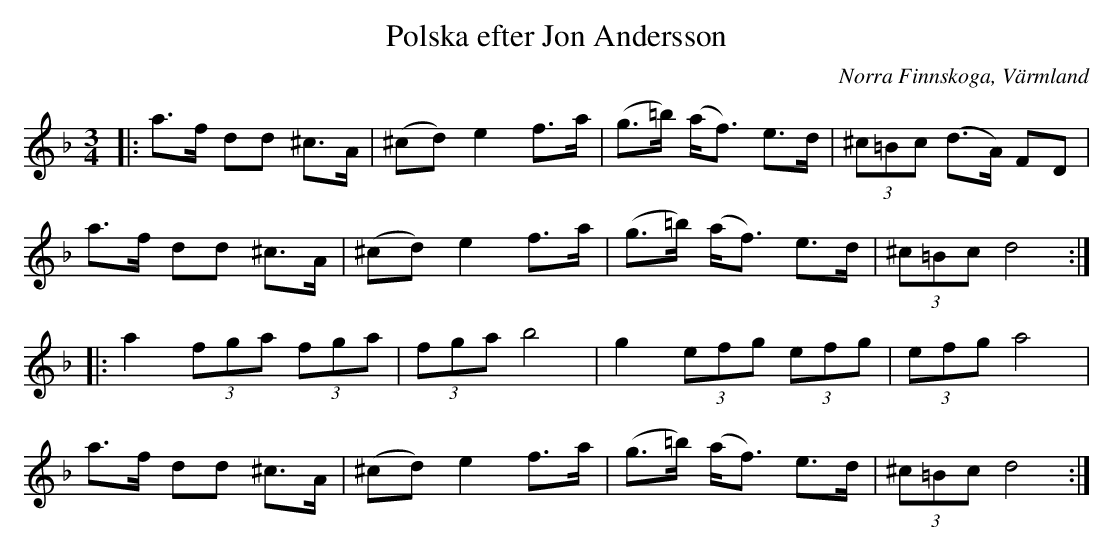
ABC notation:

X:1
T:Polska efter Jon Andersson
O:Norra Finnskoga, Värmland
M:3/4
L:1/8
K:Dm
|:a3/2f/2 dd ^c3/2A/2|(^cd) e2 f3/2a/2|(g3/2=b/2) (a/2f3/2) e3/2d/2|(3^c=Bc (d3/2A/2) FD|
a3/2f/2 dd ^c3/2A/2|(^cd) e2 f3/2a/2|(g3/2=b/2) (a/2f3/2) e3/2d/2|(3^c=Bc d4:|
|:a2 (3fga (3fga|(3fga b4|g2 (3efg (3efg|(3efg a4|
a3/2f/2 dd ^c3/2A/2|(^cd) e2 f3/2a/2|(g3/2=b/2) (a/2f3/2) e3/2d/2|(3^c=Bc d4:|
